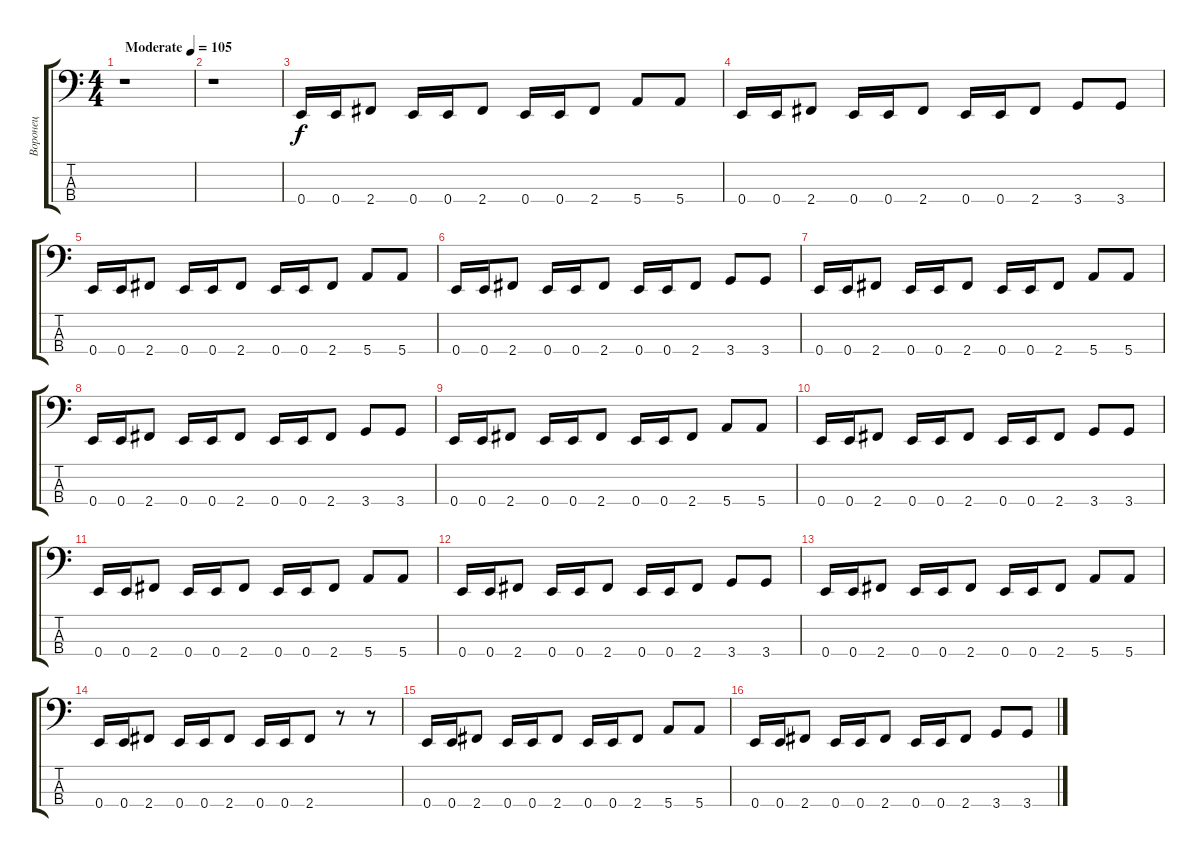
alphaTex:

\track ("Воронец" "Воронец") {instrument electricbassfinger}
\staff {score tabs}
\tuning (G2 D2 A1 E1) {hide}
\ts (4 4)
\tempo (105 "Moderate")
\clef f4
\ks c
r.1{dy f instrument electricbassfinger} |
r.1 |
0.4.16 0.4.16 2.4.8 0.4.16 0.4.16 2.4.8 0.4.16 0.4.16 2.4.8 5.4.8 5.4.8 |
0.4.16 0.4.16 2.4.8 0.4.16 0.4.16 2.4.8 0.4.16 0.4.16 2.4.8 3.4.8 3.4.8 |
0.4.16 0.4.16 2.4.8 0.4.16 0.4.16 2.4.8 0.4.16 0.4.16 2.4.8 5.4.8 5.4.8 |
0.4.16 0.4.16 2.4.8 0.4.16 0.4.16 2.4.8 0.4.16 0.4.16 2.4.8 3.4.8 3.4.8 |
0.4.16 0.4.16 2.4.8 0.4.16 0.4.16 2.4.8 0.4.16 0.4.16 2.4.8 5.4.8 5.4.8 |
0.4.16 0.4.16 2.4.8 0.4.16 0.4.16 2.4.8 0.4.16 0.4.16 2.4.8 3.4.8 3.4.8 |
0.4.16 0.4.16 2.4.8 0.4.16 0.4.16 2.4.8 0.4.16 0.4.16 2.4.8 5.4.8 5.4.8 |
0.4.16 0.4.16 2.4.8 0.4.16 0.4.16 2.4.8 0.4.16 0.4.16 2.4.8 3.4.8 3.4.8 |
0.4.16 0.4.16 2.4.8 0.4.16 0.4.16 2.4.8 0.4.16 0.4.16 2.4.8 5.4.8 5.4.8 |
0.4.16 0.4.16 2.4.8 0.4.16 0.4.16 2.4.8 0.4.16 0.4.16 2.4.8 3.4.8 3.4.8 |
0.4.16 0.4.16 2.4.8 0.4.16 0.4.16 2.4.8 0.4.16 0.4.16 2.4.8 5.4.8 5.4.8 |
0.4.16 0.4.16 2.4.8 0.4.16 0.4.16 2.4.8 0.4.16 0.4.16 2.4.8 r.8 r.8 |
0.4.16 0.4.16 2.4.8 0.4.16 0.4.16 2.4.8 0.4.16 0.4.16 2.4.8 5.4.8 5.4.8 |
0.4.16 0.4.16 2.4.8 0.4.16 0.4.16 2.4.8 0.4.16 0.4.16 2.4.8 3.4.8 3.4.8
